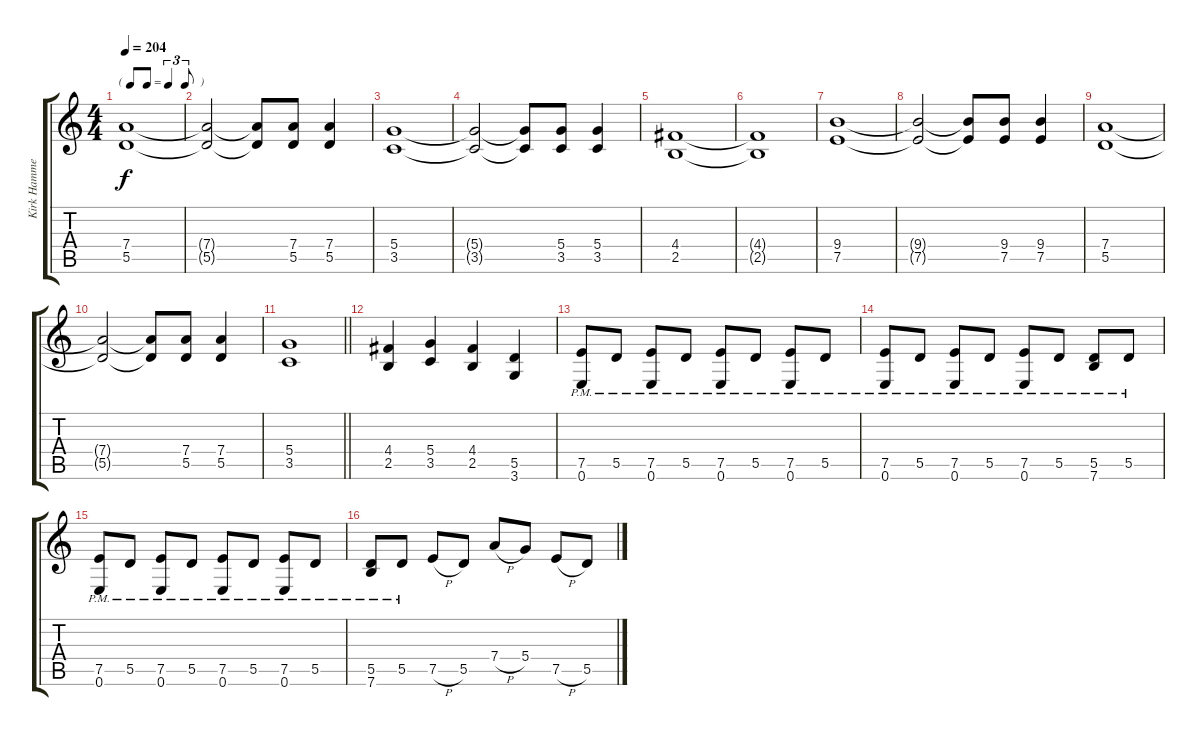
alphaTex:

\track ("Kirk Hammett" "Kirk Hamme") {instrument distortionguitar}
\staff {score tabs}
\tuning (E4 B3 G3 D3 A2 E2) {hide}
\ts (4 4)
\tf triplet8th
\tempo 204
\clef g2
\ks c
(7.4 5.5).1{dy f} |
(7.4{t} 5.5{t}).2 (7.4{t} 5.5{t}).8 (7.4 5.5).8 (7.4 5.5).4 |
(5.4 3.5).1 |
(5.4{t} 3.5{t}).2 (5.4{t} 3.5{t}).8 (5.4 3.5).8 (5.4 3.5).4 |
(4.4 2.5).1 |
(4.4{t} 2.5{t}).1 |
(9.4 7.5).1 |
(9.4{t} 7.5{t}).2 (9.4{t} 7.5{t}).8 (9.4 7.5).8 (9.4 7.5).4 |
(7.4 5.5).1 |
(7.4{t} 5.5{t}).2 (7.4{t} 5.5{t}).8 (7.4 5.5).8 (7.4 5.5).4 |
\barLineRight lightlight
(5.4 3.5).1 |
(4.4 2.5).4 (5.4 3.5).4 (4.4 2.5).4 (5.5 3.6).4 |
(7.5{pm} 0.6{pm}).8 5.5{pm}.8 (7.5{pm} 0.6{pm}).8 5.5{pm}.8 (7.5{pm} 0.6{pm}).8 5.5{pm}.8 (7.5{pm} 0.6{pm}).8 5.5{pm}.8 |
(7.5{pm} 0.6{pm}).8 5.5{pm}.8 (7.5{pm} 0.6{pm}).8 5.5{pm}.8 (7.5{pm} 0.6{pm}).8 5.5{pm}.8 (5.5{pm} 7.6{pm}).8 5.5{pm}.8 |
(7.5{pm} 0.6{pm}).8 5.5{pm}.8 (7.5{pm} 0.6{pm}).8 5.5{pm}.8 (7.5{pm} 0.6{pm}).8 5.5{pm}.8 (7.5{pm} 0.6{pm}).8 5.5{pm}.8 |
(5.5{pm} 7.6{pm}).8 5.5{pm}.8 7.5{h}.8 5.5.8 7.4{h}.8 5.4.8 7.5{h}.8 5.5.8
